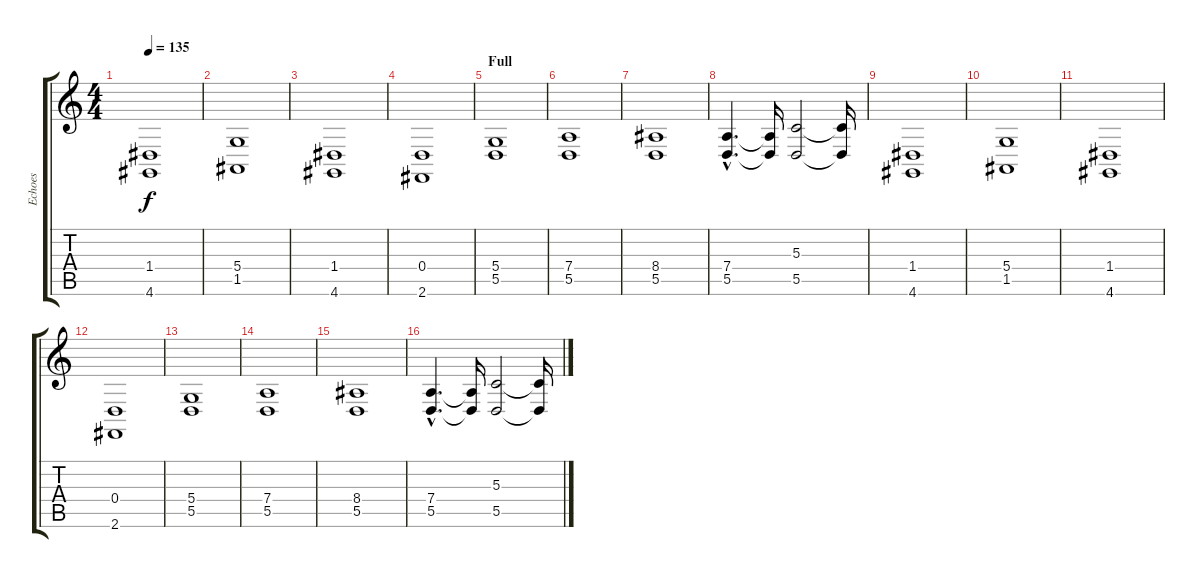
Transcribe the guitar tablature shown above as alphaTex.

\track ("Echoes" "Echoes") {instrument fx6goblins}
\staff {score tabs}
\tuning (E4 B3 G3 D3 A2 E2) {hide}
\ts (4 4)
\tempo 135
\clef g2
\ks c
(1.4 4.6).1{dy f} |
(5.4 1.5).1 |
(1.4 4.6).1 |
(0.4 2.6).1 |
\section ("" "Full")
(5.4 5.5).1 |
(7.4 5.5).1 |
(8.4 5.5).1 |
(7.4{hac} 5.5{hac}).4{d} (7.4{t} 5.5{t}).16 (5.3 5.5).2 (5.3{t} 5.5{t}).16 |
(1.4 4.6).1 |
(5.4 1.5).1 |
(1.4 4.6).1 |
(0.4 2.6).1 |
(5.4 5.5).1 |
(7.4 5.5).1 |
(8.4 5.5).1 |
(7.4{hac} 5.5{hac}).4{d} (7.4{t} 5.5{t}).16 (5.3 5.5).2 (5.3{t} 5.5{t}).16
